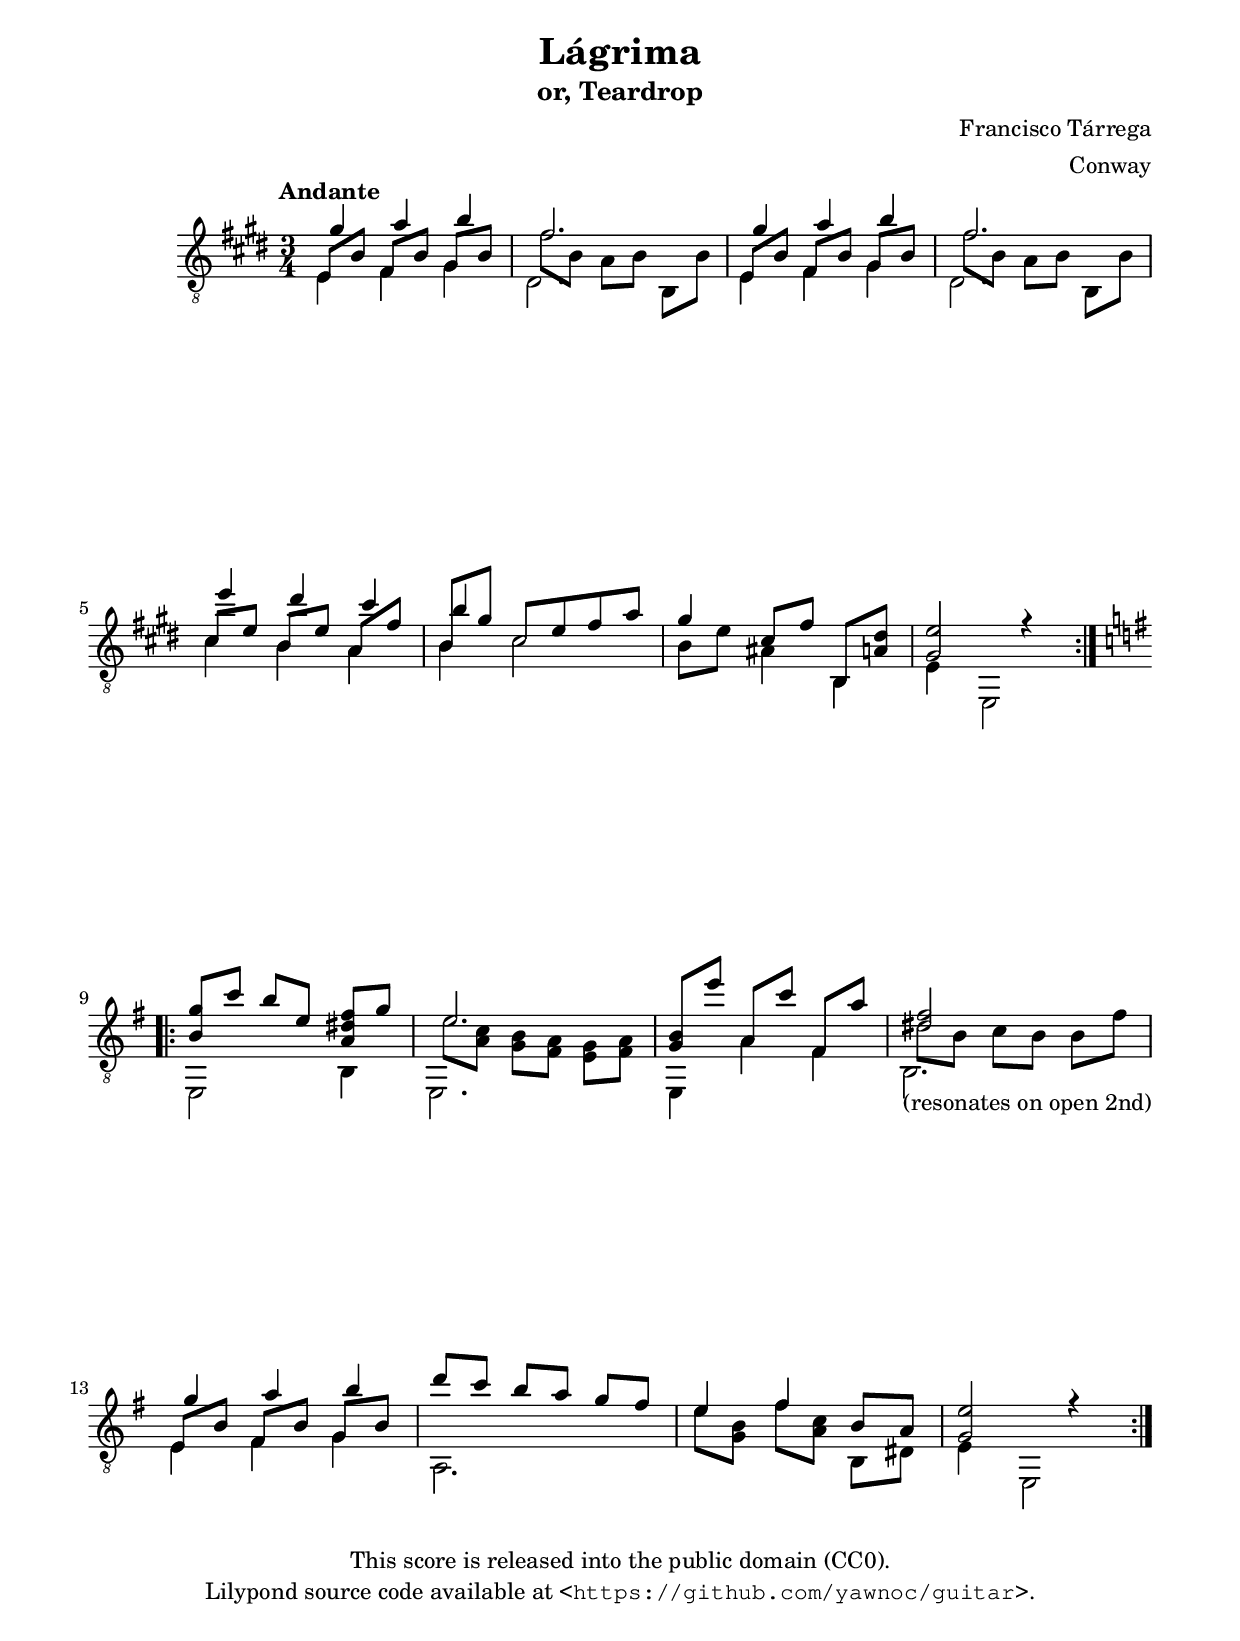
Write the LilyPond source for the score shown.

\version "2.18.2"


%%%%%%%%%%%%%%%%%%%%%%%%%%%%%%%%%%%%%%%%%%%%%%%%%%%%%%%%%%%%%%%%
% General
%%%%%%%%%%%%%%%%%%%%%%%%%%%%%%%%%%%%%%%%%%%%%%%%%%%%%%%%%%%%%%%%

\paper {
  top-margin = 1.5\cm
  left-margin = 1.5\cm
  right-margin = 1.5\cm
  bottom-margin = 1.5\cm
  ragged-last-bottom = ##f
  footnote-separator-markup = \markup { \vspace #1.5 }
}

globalSettings = {
  \accidentalStyle modern
  \compressFullBarRests
  \mergeDifferentlyHeadedOn
  \mergeDifferentlyDottedOn
  \numericTimeSignature
  \pointAndClickOff
  \override TextScript.extra-offset = #'(0 . 0.7)
  \override Score.FootnoteItem.annotation-line = ##f
}

origin-url = "https://github.com/yawnoc/guitar"

\header {
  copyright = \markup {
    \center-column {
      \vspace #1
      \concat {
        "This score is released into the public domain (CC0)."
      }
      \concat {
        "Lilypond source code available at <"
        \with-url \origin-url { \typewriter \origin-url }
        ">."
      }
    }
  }
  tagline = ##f
}

triplet = #(define-music-function
  (parser location music) (ly:music?)
  #{
    \tuplet 3/2 { $music }
  #}
)

tripletDuple = #(define-music-function
  (parser location music) (ly:music?)
  #{
    \tuplet 6/4 { $music }
  #}
)

overrideBeamedStemLengths = #(define-scheme-function
  (parser location lengths) (list?)
  #{
    \override Stem.details.beamed-lengths = $lengths
  #}
)
revertBeamedStemLengths = { \revert Stem.details.beamed-lengths }

overrideBeamVerticalPositions = #(define-scheme-function
  (parser location positions) (pair?)
  #{
    \override Beam.positions = $positions
  #}
)

%%%%%%%%%%%%%%%%%%%%%%%%%%%%%%%%%%%%%%%%%%%%%%%%%%%%%%%%%%%%%%%%
% Semantic bar lines
%%%%%%%%%%%%%%%%%%%%%%%%%%%%%%%%%%%%%%%%%%%%%%%%%%%%%%%%%%%%%%%%

barLineGoto = { \bar "||" }
barLineKeyChange = { \bar "||" }
barLineEnd = { \bar "|." }

%%%%%%%%%%%%%%%%%%%%%%%%%%%%%%%%%%%%%%%%%%%%%%%%%%%%%%%%%%%%%%%%
% Guitar notation
%%%%%%%%%%%%%%%%%%%%%%%%%%%%%%%%%%%%%%%%%%%%%%%%%%%%%%%%%%%%%%%%

stringNumbersAbove = { \set stringNumberOrientations = #'(up) }
stringNumbersBelow = { \set stringNumberOrientations = #'(down) }

fingeringAbove = { \set fingeringOrientations = #'(up) }
fingeringBelow = { \set fingeringOrientations = #'(down) }
fingeringAleft = { \set fingeringOrientations = #'(left) }
fingeringAright = { \set fingeringOrientations = #'(right) }

startGraceMusic = {
  <>(
  \override Fingering.font-size = -6
}
stopGraceMusic = {
  \revert Fingering.font-size
  <>)
}

overrideHorizontalShift = #(define-scheme-function
  (parser location distance) (number?)
  #{
    \override NoteColumn.force-hshift = $distance
  #}
)
revertHorizontalShift = { \revert NoteColumn.force-hshift }

barreSpan = #(define-music-function
  (parser location label offsetPair music)
  (string? (pair? (cons 0 0)) ly:music?)
  (let
    (
      (elements (extract-named-music music '(NoteEvent EventChord)))
    )
    (if
      (pair? elements)
      (let
        (
          (first-element (first elements))
          (last-element (last elements))
        )
        (set!
          (ly:music-property first-element 'articulations)
          (cons
            (make-music 'TextSpanEvent 'span-direction -1)
            (ly:music-property first-element 'articulations)
          )
        )
        (set!
          (ly:music-property last-element 'articulations)
          (cons
            (make-music 'TextSpanEvent 'span-direction 1)
            (ly:music-property last-element 'articulations)
          )
        )
      )
    )
  )
  #{
    \once \override TextSpanner.font-shape = #'upright
    \once \override TextSpanner.style = #'line
    \once \override TextSpanner.extra-offset = #offsetPair
    \once \override TextSpanner.bound-details = #`(
      (left
        (text . ,#{ \markup { \raise #-0.7 { #label \hspace #0.7 }} #})
        (Y . 0)
        (padding . -0.8)
        (attach-dir . -2)
      )
      (right
        (text . ,#{ \markup { \draw-line #'(0 . -1.3) } #}) ;; draw hook
        (Y . 0)
        (padding . -0.5)
        (attach-dir . 2)
      )
    )
    \once \override TextSpanner #'after-line-breaking = #(lambda (grob)
      (let*
        (
          (originalGrob (ly:grob-original grob))
          (splitGrobs (ly:spanner-broken-into originalGrob))
        )
        (if
          (and
            (>= (length splitGrobs) 2)
            (not (eq? (car (last-pair splitGrobs)) grob))
          )
          (begin
            (ly:grob-set-nested-property! grob
              '(bound-details right text)
              #{ \markup { \draw-line #'(0 . 0) } #} ;; suppress draw hook
            )
            (ly:grob-set-property! grob
              'extra-offset
              (cons
                (car offsetPair)
                (+ (cdr offsetPair) 0.7) ;; correction for suppressed hook
              )
            )
            (ly:grob-set-nested-property! grob
              '(bound-details right padding)
              #'-3 ;; increase spanner length
            )
          )
        )
      )
    )
    $music
  #}
)

barre = #(define-scheme-function
  (parser location label) (string?)
  #{
    \markup {
      \center-align {
        \hspace #0.7
        $label
      }
    }
  #}
)

nudgeNextBarre = #(define-scheme-function
  (parser location distance) (number?)
  #{
    \once \override TextScript.X-offset = $distance
  #}
)

position = #(define-scheme-function
  (parser location label) (string?)
  #{
    \markup {
      \center-align {
        \hspace #0.5
        $label
      }
    }
  #}
)

#(define-markup-command
  (markupString layout properties stringNumber) (markup?)
  (interpret-markup layout properties
    #{
      \markup \circle { \bold #stringNumber }
    #}
  )
)

#(define-markup-command
  (resonatesOn layout properties note stringNumber) (markup? markup?)
  (interpret-markup layout properties
    #{
      \markup { #note "resonates on" \markupString #stringNumber }
    #}
  )
)

%%%%%%%%%%%%%%%%%%%%%%%%%%%%%%%%%%%%%%%%%%%%%%%%%%%%%%%%%%%%%%%%
% Goto statements
%%%%%%%%%%%%%%%%%%%%%%%%%%%%%%%%%%%%%%%%%%%%%%%%%%%%%%%%%%%%%%%%

overrideGotoVisibility = {
  \once \override Score.RehearsalMark #'break-visibility = #'#(#t #t #f)
}

makeGotoMark = #(define-scheme-function
  (parser location label) (string?)
  #{
    \mark \markup { \small \italic $label }
  #}
)

simultaneousMarkSeparator = {
  \cadenzaOn
    s1073741824 % stupid, but works
  \cadenzaOff
}

coda = {
  \overrideGotoVisibility
  \mark \markup { \musicglyph #"scripts.coda" }
}

fine = {
  \overrideGotoVisibility
  \makeGotoMark Fine
}

dcAlCoda = {
  \overrideGotoVisibility
  \makeGotoMark "D.C. al Coda"
}

dcAlFine = {
  \overrideGotoVisibility
  \makeGotoMark "D.C. al Fine"
}

toCoda = {
  \overrideGotoVisibility
  \makeGotoMark "to Coda"
}



\header {
  title = "Lágrima"
  subtitle = "or, Teardrop"
  composer = "Francisco Tárrega"
  arranger = "Conway"
}


initialSignatures = {
  \tempo "Andante"
  \clef "treble_8"
  \key e \major
  \time 3/4
  \set Timing.beamExceptions = #'()
}


highVoiceMusic = {
  
  \globalSettings
  
  % Major section
  \barNumberCheck #1
  \repeat volta 2 {
    \relative c'' {
      \shiftOn
      gis4 a b |
      \shiftOff
      fis2. |
      \shiftOn
      gis4 a b |
      \shiftOff
      fis2. |
      \shiftOn
      e'4 dis cis |
      b \shiftOff cis,8[ e fis a] |
      gis4 cis,8 fis b,, <dis' a> |
      <e gis,>2 r4 |
    }
  }
  
  % Minor section
  \barNumberCheck #9
  \key e \minor
  \repeat volta 2 {
    \relative c' {
      <g' b,>8 c b e, <fis dis a> g |
      e2. |
      <b g>8 e' a,, c' fis,, a' |
      <fis dis>2 s4 |
      \shiftOn
      g4 a b |
      \shiftOff
      d8 c b a g fis |
      e4 fis b,8 a |
      <g e'>2 r4 |
    }
  }
  
}


lowVoiceMusic = {
  
  \globalSettings
  
  % Major section
  \barNumberCheck #1
  \repeat volta 2 {
    \relative c {
      e4 fis gis |
      \shiftOn
      dis2. |
      \shiftOff
      e4 fis gis |
      \shiftOn
      dis2. |
      \shiftOff
      cis'4 b a |
      b4 cis2 |
      b8 e ais,4 b, |
      e4 e,2 |
    }
  }
  
  % Minor section
  \barNumberCheck #9
  \repeat volta 2 {
    \relative c, {
      e2 b'4 |
      \shiftOn
      e,2. |
      \shiftOff
      e4 a' fis |
      \shiftOn
      b,2._"(resonates on open 2nd)" |
      \shiftOff
      e4 fis g |
      a,2. |
      e''8 <b g> fis' <c a> b, dis |
      e4 e,2 |
    }
  }
  
}


middleVoiceMusic = {
  
  \globalSettings
  
  % Major section
  \barNumberCheck #1
  \repeat volta 2 {
    \relative c {
      \shiftOff
      e8 b' fis b gis b |
      \stemDown
      fis' b, a b b, b' |
      \stemUp
      e, b' fis b gis b |
      \stemDown
      fis' b, a b b, b' |
      \stemUp
      cis e b e a, fis' |
      b, gis' s2 |
      s2. |
      s2. |
    }
  }
  
  % Minor section
  \barNumberCheck #9
  \repeat volta 2 {
    \relative c' {
      s2. |
      \stemDown
      e8 <c a> <b g> <a fis> <g e> <a fis> |
      s2. |
      dis8 b c b b fis' |
      \stemUp
      e, b' fis b g b |
      s2. |
      s2. |
      s2. |
    }
  }
  
}


allMusic = {
  \initialSignatures
  <<
    << \highVoiceMusic >>
      \\
    << \lowVoiceMusic >>
      \\
    << \middleVoiceMusic >>
  >>
}


\score {
  \allMusic
}
